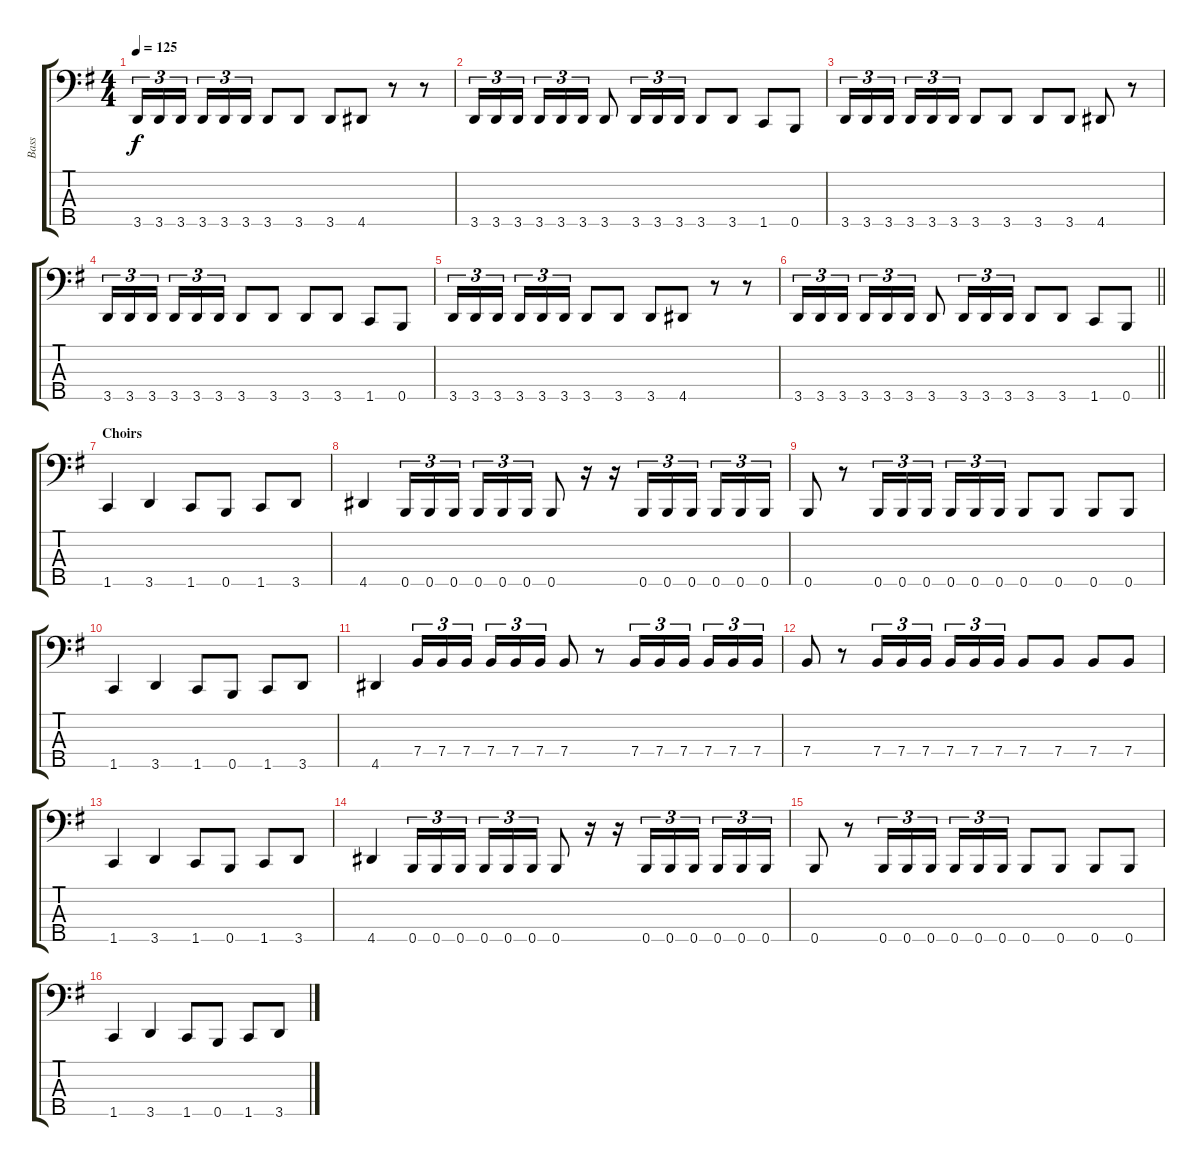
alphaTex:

\track ("Bass" "Bass") {instrument electricbassfinger}
\staff {score tabs}
\tuning (G2 D2 A1 E1 B0) {hide}
\ts (4 4)
\tempo 125
\clef f4
\ks g
3.5.16{tu (3 2) dy f} 3.5.16{tu (3 2)} 3.5.16{tu (3 2) beam splitsecondary} 3.5.16{tu (3 2)} 3.5.16{tu (3 2)} 3.5.16{tu (3 2)} 3.5.8 3.5.8 3.5.8 4.5.8 r.8 r.8 |
3.5.16{tu (3 2)} 3.5.16{tu (3 2)} 3.5.16{tu (3 2) beam splitsecondary} 3.5.16{tu (3 2)} 3.5.16{tu (3 2)} 3.5.16{tu (3 2)} 3.5.8 3.5.16{tu (3 2)} 3.5.16{tu (3 2)} 3.5.16{tu (3 2)} 3.5.8 3.5.8 1.5.8 0.5.8 |
3.5.16{tu (3 2)} 3.5.16{tu (3 2)} 3.5.16{tu (3 2) beam splitsecondary} 3.5.16{tu (3 2)} 3.5.16{tu (3 2)} 3.5.16{tu (3 2)} 3.5.8 3.5.8 3.5.8 3.5.8 4.5.8 r.8 |
3.5.16{tu (3 2)} 3.5.16{tu (3 2)} 3.5.16{tu (3 2) beam splitsecondary} 3.5.16{tu (3 2)} 3.5.16{tu (3 2)} 3.5.16{tu (3 2)} 3.5.8 3.5.8 3.5.8 3.5.8 1.5.8 0.5.8 |
3.5.16{tu (3 2)} 3.5.16{tu (3 2)} 3.5.16{tu (3 2) beam splitsecondary} 3.5.16{tu (3 2)} 3.5.16{tu (3 2)} 3.5.16{tu (3 2)} 3.5.8 3.5.8 3.5.8 4.5.8 r.8 r.8 |
\barLineRight lightlight
3.5.16{tu (3 2)} 3.5.16{tu (3 2)} 3.5.16{tu (3 2) beam splitsecondary} 3.5.16{tu (3 2)} 3.5.16{tu (3 2)} 3.5.16{tu (3 2)} 3.5.8 3.5.16{tu (3 2)} 3.5.16{tu (3 2)} 3.5.16{tu (3 2)} 3.5.8 3.5.8 1.5.8 0.5.8 |
\section ("" "Choirs")
1.5.4 3.5.4 1.5.8 0.5.8 1.5.8 3.5.8 |
4.5.4 0.5.16{tu (3 2)} 0.5.16{tu (3 2)} 0.5.16{tu (3 2) beam splitsecondary} 0.5.16{tu (3 2)} 0.5.16{tu (3 2)} 0.5.16{tu (3 2)} 0.5.8 r.16 r.16 0.5.16{tu (3 2)} 0.5.16{tu (3 2)} 0.5.16{tu (3 2) beam splitsecondary} 0.5.16{tu (3 2)} 0.5.16{tu (3 2)} 0.5.16{tu (3 2)} |
0.5.8 r.8 0.5.16{tu (3 2)} 0.5.16{tu (3 2)} 0.5.16{tu (3 2) beam splitsecondary} 0.5.16{tu (3 2)} 0.5.16{tu (3 2)} 0.5.16{tu (3 2)} 0.5.8 0.5.8 0.5.8 0.5.8 |
1.5.4 3.5.4 1.5.8 0.5.8 1.5.8 3.5.8 |
4.5.4 7.4.16{tu (3 2)} 7.4.16{tu (3 2)} 7.4.16{tu (3 2) beam splitsecondary} 7.4.16{tu (3 2)} 7.4.16{tu (3 2)} 7.4.16{tu (3 2)} 7.4.8 r.8 7.4.16{tu (3 2)} 7.4.16{tu (3 2)} 7.4.16{tu (3 2) beam splitsecondary} 7.4.16{tu (3 2)} 7.4.16{tu (3 2)} 7.4.16{tu (3 2)} |
7.4.8 r.8 7.4.16{tu (3 2)} 7.4.16{tu (3 2)} 7.4.16{tu (3 2) beam splitsecondary} 7.4.16{tu (3 2)} 7.4.16{tu (3 2)} 7.4.16{tu (3 2)} 7.4.8 7.4.8 7.4.8 7.4.8 |
1.5.4 3.5.4 1.5.8 0.5.8 1.5.8 3.5.8 |
4.5.4 0.5.16{tu (3 2)} 0.5.16{tu (3 2)} 0.5.16{tu (3 2) beam splitsecondary} 0.5.16{tu (3 2)} 0.5.16{tu (3 2)} 0.5.16{tu (3 2)} 0.5.8 r.16 r.16 0.5.16{tu (3 2)} 0.5.16{tu (3 2)} 0.5.16{tu (3 2) beam splitsecondary} 0.5.16{tu (3 2)} 0.5.16{tu (3 2)} 0.5.16{tu (3 2)} |
0.5.8 r.8 0.5.16{tu (3 2)} 0.5.16{tu (3 2)} 0.5.16{tu (3 2) beam splitsecondary} 0.5.16{tu (3 2)} 0.5.16{tu (3 2)} 0.5.16{tu (3 2)} 0.5.8 0.5.8 0.5.8 0.5.8 |
1.5.4 3.5.4 1.5.8 0.5.8 1.5.8 3.5.8
